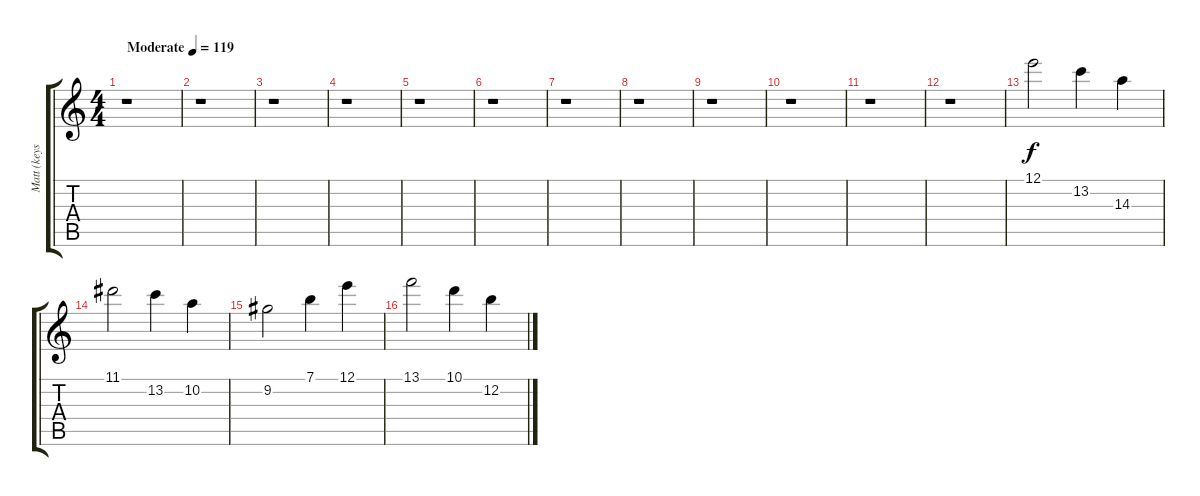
\track ("Matt (keys 2)" "Matt (keys") {instrument guitarharmonics}
\staff {score tabs}
\tuning (E4 B3 G3 D3 A2 E2) {hide}
\ts (4 4)
\tempo (119 "Moderate")
\clef g2
\ks c
r.1{dy f instrument guitarharmonics} |
r.1 |
r.1 |
r.1 |
r.1 |
r.1 |
r.1 |
r.1 |
r.1 |
r.1 |
r.1 |
r.1 |
12.1.2 13.2.4 14.3.4 |
11.1.2 13.2.4 10.2.4 |
9.2.2 7.1.4 12.1.4 |
13.1.2 10.1.4 12.2.4
